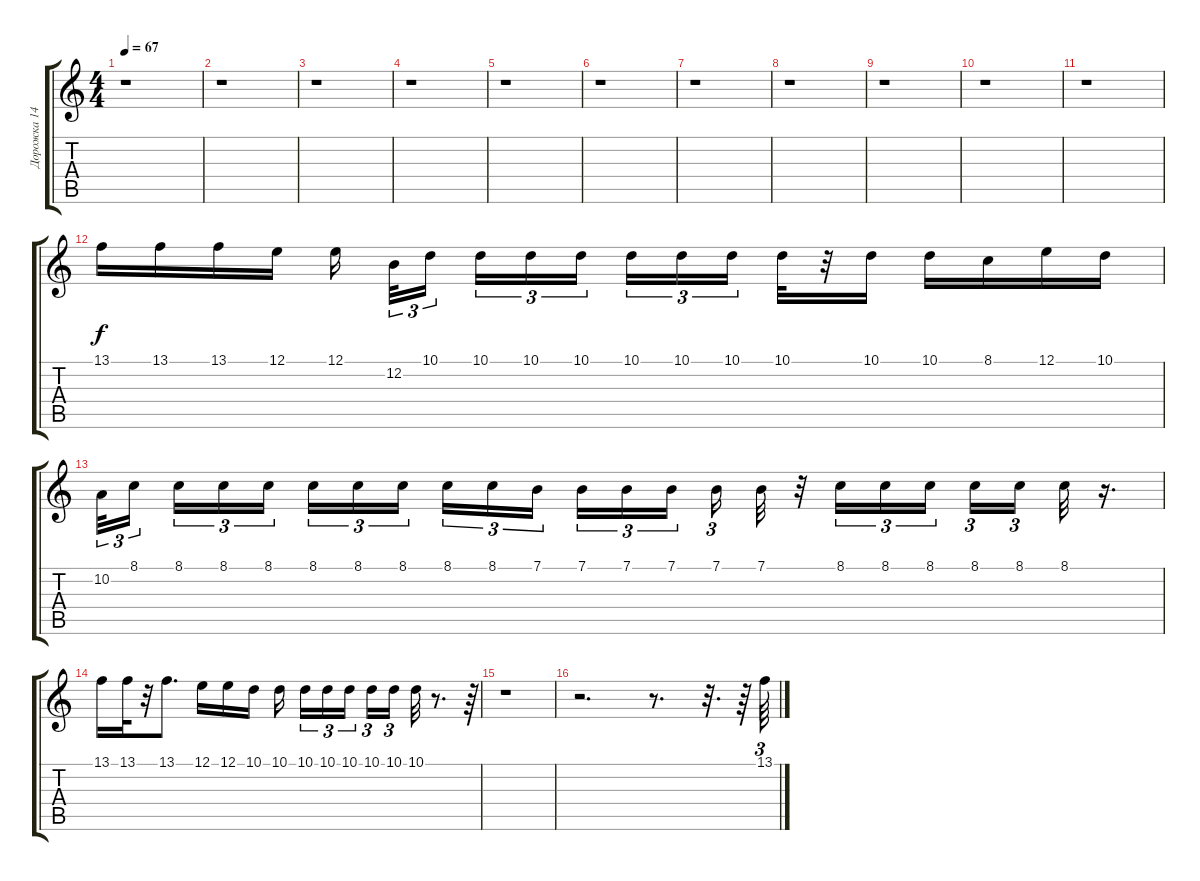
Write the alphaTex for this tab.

\track ("Дорожка 14" "Дорожка 14") {instrument tubularbells}
\staff {score tabs}
\tuning (E4 B3 G3 D3 A2 E2) {hide}
\ts (4 4)
\tempo 67
\clef g2
\ks c
r.1{dy f} |
r.1 |
r.1 |
r.1 |
r.1 |
r.1 |
r.1 |
r.1 |
r.1 |
r.1 |
r.1 |
13.1.16 13.1.16 13.1.16 12.1.16 12.1.16 12.2.32{tu (3 2)} 10.1.16{tu (3 2)} 10.1.16{tu (3 2)} 10.1.16{tu (3 2)} 10.1.16{tu (3 2)} 10.1.16{tu (3 2)} 10.1.16{tu (3 2)} 10.1.16{tu (3 2)} 10.1.32 r.32 10.1.16 10.1.16 8.1.16 12.1.16 10.1.16 |
10.2.32{tu (3 2)} 8.1.16{tu (3 2)} 8.1.16{tu (3 2)} 8.1.16{tu (3 2)} 8.1.16{tu (3 2)} 8.1.16{tu (3 2)} 8.1.16{tu (3 2)} 8.1.16{tu (3 2)} 8.1.16{tu (3 2)} 8.1.16{tu (3 2)} 7.1.16{tu (3 2)} 7.1.16{tu (3 2)} 7.1.16{tu (3 2)} 7.1.16{tu (3 2)} 7.1.16{tu (3 2)} 7.1.32 r.32 8.1.16{tu (3 2)} 8.1.16{tu (3 2)} 8.1.16{tu (3 2)} 8.1.16{tu (3 2)} 8.1.16{tu (3 2)} 8.1.32 r.16{d} |
13.1.16 13.1.32 r.32 13.1.8{d} 12.1.16 12.1.16 10.1.16 10.1.16 10.1.16{tu (3 2)} 10.1.16{tu (3 2)} 10.1.16{tu (3 2)} 10.1.16{tu (3 2)} 10.1.16{tu (3 2)} 10.1.32 r.8{d} r.64{tu (3 2)} |
r.1 |
r.2{d} r.8{d} r.32{d} r.64 13.1.64{tu (3 2)}
